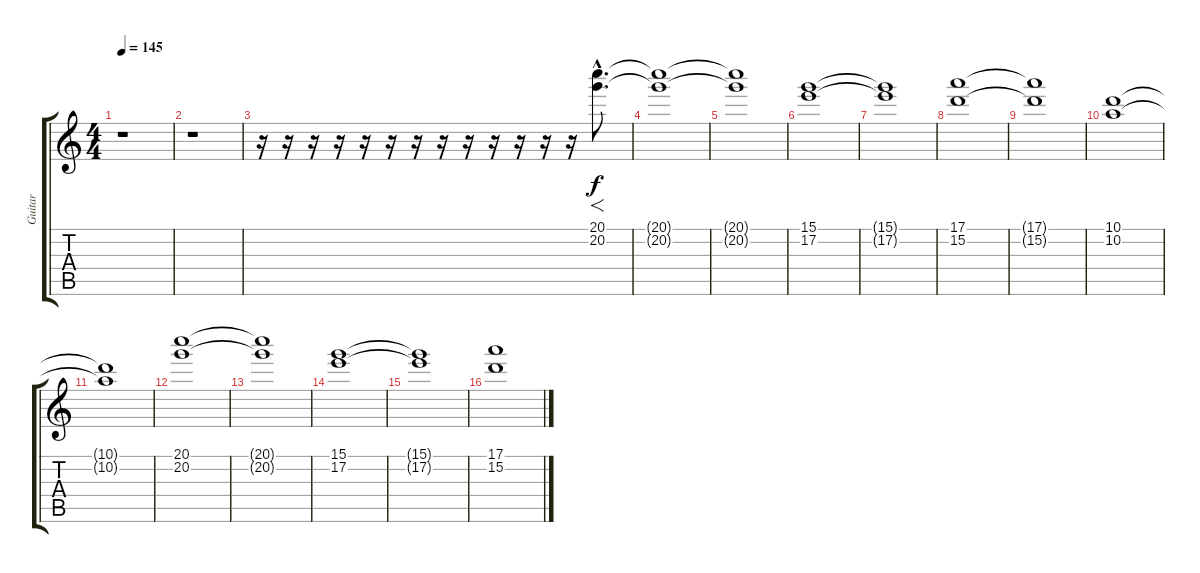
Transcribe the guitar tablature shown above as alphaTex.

\track ("Guitar" "Guitar") {instrument overdrivenguitar}
\staff {score tabs}
\tuning (E4 B3 G3 D3 A2 E2) {hide}
\ts (4 4)
\tempo 145
\clef g2
\ks c
r.1{dy f instrument overdrivenguitar} |
r.1 |
r.16 r.16 r.16 r.16 r.16 r.16 r.16 r.16 r.16 r.16 r.16 r.16 r.16 (20.1{hac} 20.2{hac}).8{f d} |
(20.1{t} 20.2{t}).1 |
(20.1{t} 20.2{t}).1 |
(15.1 17.2).1 |
(15.1{t} 17.2{t}).1 |
(17.1 15.2).1 |
(17.1{t} 15.2{t}).1 |
(10.1 10.2).1 |
(10.1{t} 10.2{t}).1 |
(20.1 20.2).1 |
(20.1{t} 20.2{t}).1 |
(15.1 17.2).1 |
(15.1{t} 17.2{t}).1 |
(17.1 15.2).1
